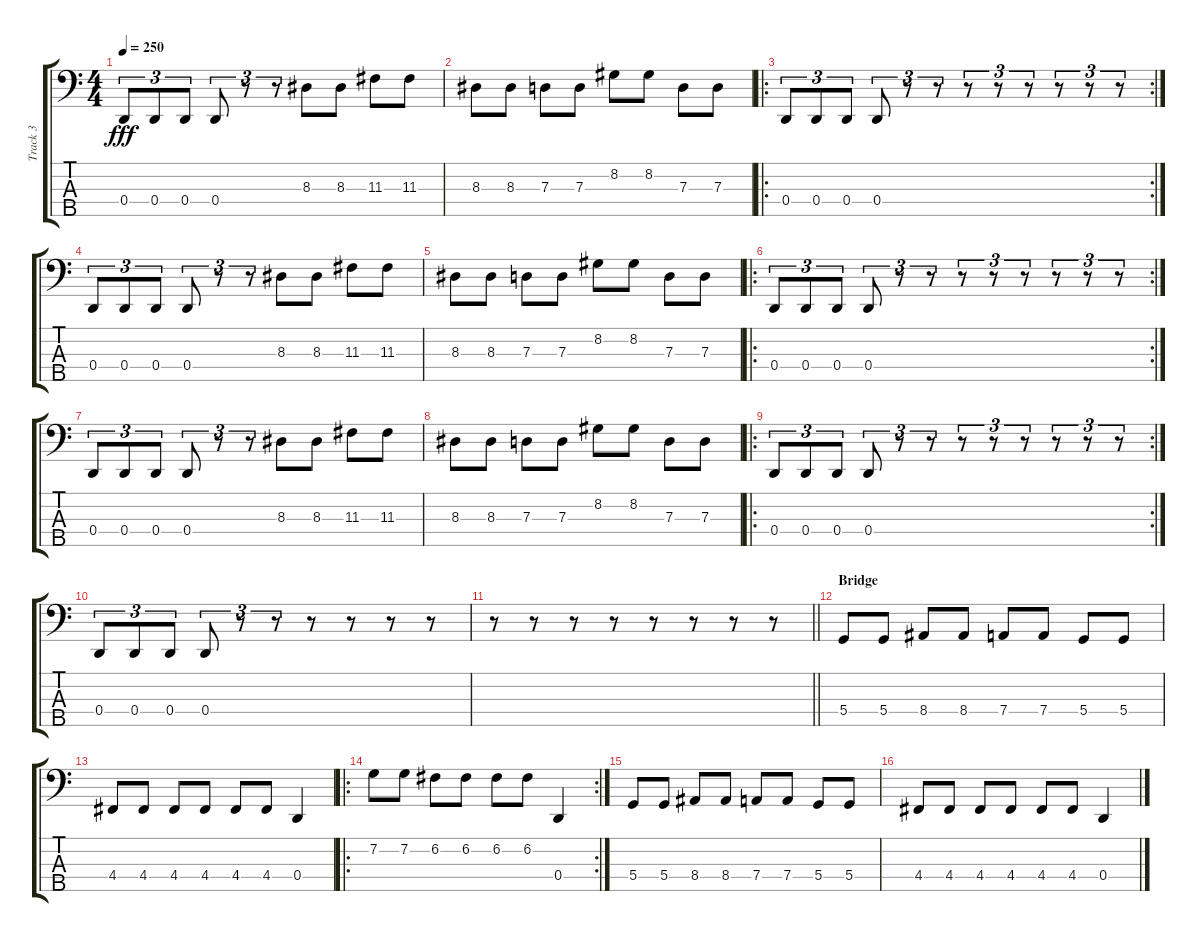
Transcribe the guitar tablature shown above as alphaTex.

\track ("Track 3" "Track 3") {instrument electricbasspick}
\staff {score tabs}
\tuning (F2 C2 G1 D1 A0) {hide}
\ts (4 4)
\tempo 250
\clef f4
\ks c
0.4.8{tu (3 2) dy fff} 0.4.8{tu (3 2)} 0.4.8{tu (3 2)} 0.4.8{tu (3 2)} r.8{tu (3 2)} r.8{tu (3 2)} 8.3.8 8.3.8 11.3.8 11.3.8 |
8.3.8 8.3.8 7.3.8 7.3.8 8.2.8 8.2.8 7.3.8 7.3.8 |
\ro
\rc 2
0.4.8{tu (3 2)} 0.4.8{tu (3 2)} 0.4.8{tu (3 2)} 0.4.8{tu (3 2)} r.8{tu (3 2)} r.8{tu (3 2)} r.8{tu (3 2)} r.8{tu (3 2)} r.8{tu (3 2)} r.8{tu (3 2)} r.8{tu (3 2)} r.8{tu (3 2)} |
0.4.8{tu (3 2)} 0.4.8{tu (3 2)} 0.4.8{tu (3 2)} 0.4.8{tu (3 2)} r.8{tu (3 2)} r.8{tu (3 2)} 8.3.8 8.3.8 11.3.8 11.3.8 |
8.3.8 8.3.8 7.3.8 7.3.8 8.2.8 8.2.8 7.3.8 7.3.8 |
\ro
\rc 2
0.4.8{tu (3 2)} 0.4.8{tu (3 2)} 0.4.8{tu (3 2)} 0.4.8{tu (3 2)} r.8{tu (3 2)} r.8{tu (3 2)} r.8{tu (3 2)} r.8{tu (3 2)} r.8{tu (3 2)} r.8{tu (3 2)} r.8{tu (3 2)} r.8{tu (3 2)} |
0.4.8{tu (3 2)} 0.4.8{tu (3 2)} 0.4.8{tu (3 2)} 0.4.8{tu (3 2)} r.8{tu (3 2)} r.8{tu (3 2)} 8.3.8 8.3.8 11.3.8 11.3.8 |
8.3.8 8.3.8 7.3.8 7.3.8 8.2.8 8.2.8 7.3.8 7.3.8 |
\ro
\rc 2
0.4.8{tu (3 2)} 0.4.8{tu (3 2)} 0.4.8{tu (3 2)} 0.4.8{tu (3 2)} r.8{tu (3 2)} r.8{tu (3 2)} r.8{tu (3 2)} r.8{tu (3 2)} r.8{tu (3 2)} r.8{tu (3 2)} r.8{tu (3 2)} r.8{tu (3 2)} |
0.4.8{tu (3 2)} 0.4.8{tu (3 2)} 0.4.8{tu (3 2)} 0.4.8{tu (3 2)} r.8{tu (3 2)} r.8{tu (3 2)} r.8 r.8 r.8 r.8 |
\barLineRight lightlight
r.8 r.8 r.8 r.8 r.8 r.8 r.8 r.8 |
\section ("" "Bridge")
5.4.8 5.4.8 8.4.8 8.4.8 7.4.8 7.4.8 5.4.8 5.4.8 |
4.4.8 4.4.8 4.4.8 4.4.8 4.4.8 4.4.8 0.4.4 |
\ro
\rc 2
7.2.8 7.2.8 6.2.8 6.2.8 6.2.8 6.2.8 0.4.4 |
5.4.8 5.4.8 8.4.8 8.4.8 7.4.8 7.4.8 5.4.8 5.4.8 |
4.4.8 4.4.8 4.4.8 4.4.8 4.4.8 4.4.8 0.4.4
